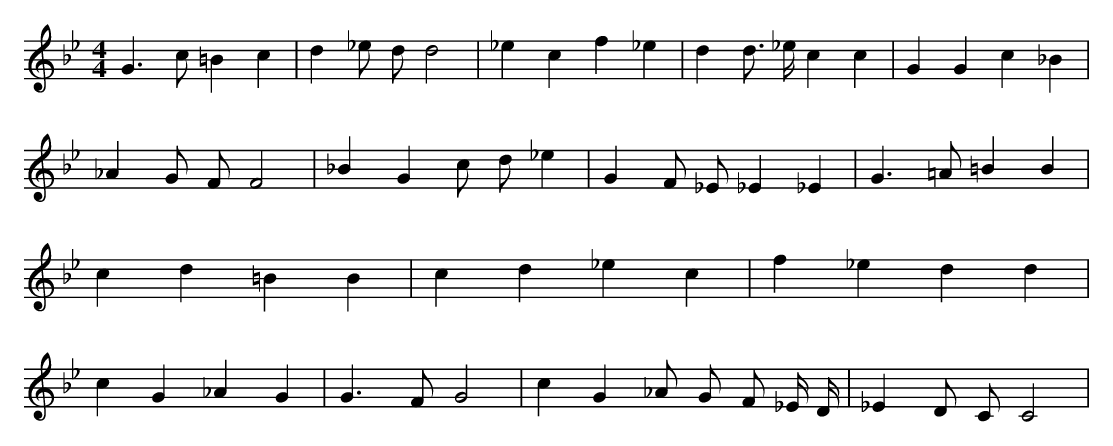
X:1
M:4/4
L:1/8
K:Bb
G3 c =B2 c2 | d2 _e d d4 | _e2 c2 f2 _e2 | d2 d3/2 _e/2 c2 c2 | G2 G2 c2 _B2 | _A2 G F F4 | _B2 G2 c d _e2 | G2 F _E _E2 _E2 | G3 =A =B2 B2 | c2 d2 =B2 B2 | c2 d2 _e2 c2 | f2 _e2 d2 d2 | c2 G2 _A2 G2 | G3 F G4 | c2 G2 _A G F _E/2 D/2 | _E2 D C C4 |
